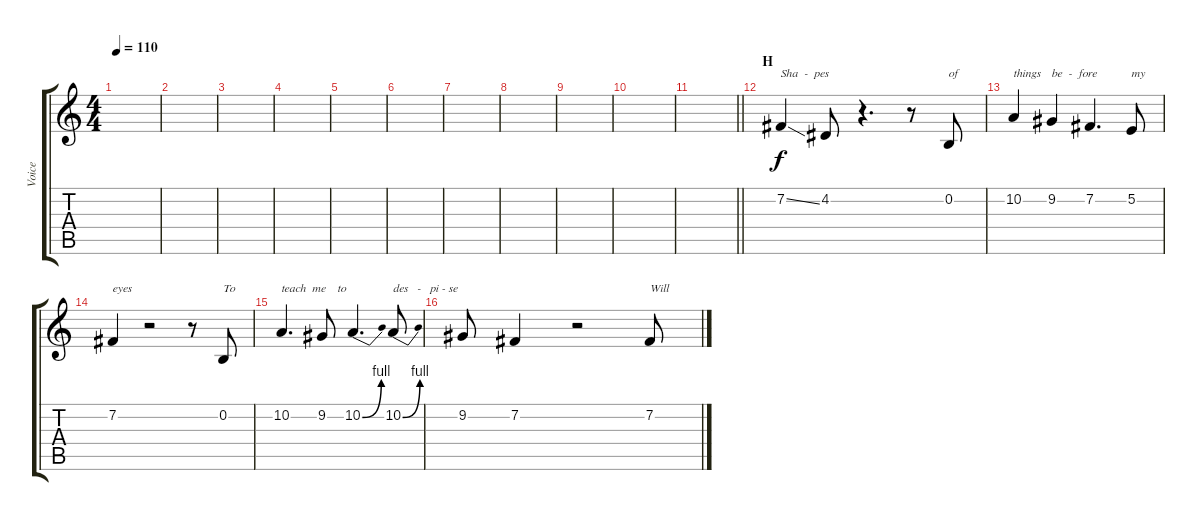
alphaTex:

\track ("Voice" "Voice") {instrument oboe}
\staff {score tabs}
\tuning (E4 B3 G3 D3 A2 E2) {hide}
\ts (4 4)
\tempo 110
\clef g2
\ks c
|
|
|
|
|
|
|
|
|
|
\barLineRight lightlight
|
\section ("" "H")
7.2{ss}.4{txt "Sha  -  pes"} 4.2.8 r.4{d} r.8 0.2.8{txt "of"} |
10.2.4{txt "things"} 9.2.4{txt "be  -  fore"} 7.2.4{d} 5.2.8{txt "my"} |
7.2.4{txt "eyes"} r.2 r.8 0.2.8{txt "To"} |
10.2.4{d txt "teach  me    to"} 9.2.8 10.2{be (bend 0 0 60 4)}.4{d} 10.2{be (bend 0 0 60 4)}.8{txt "des   -   pi - se"} |
9.2.8 7.2.4 r.2 7.2.8{txt "Will"}
